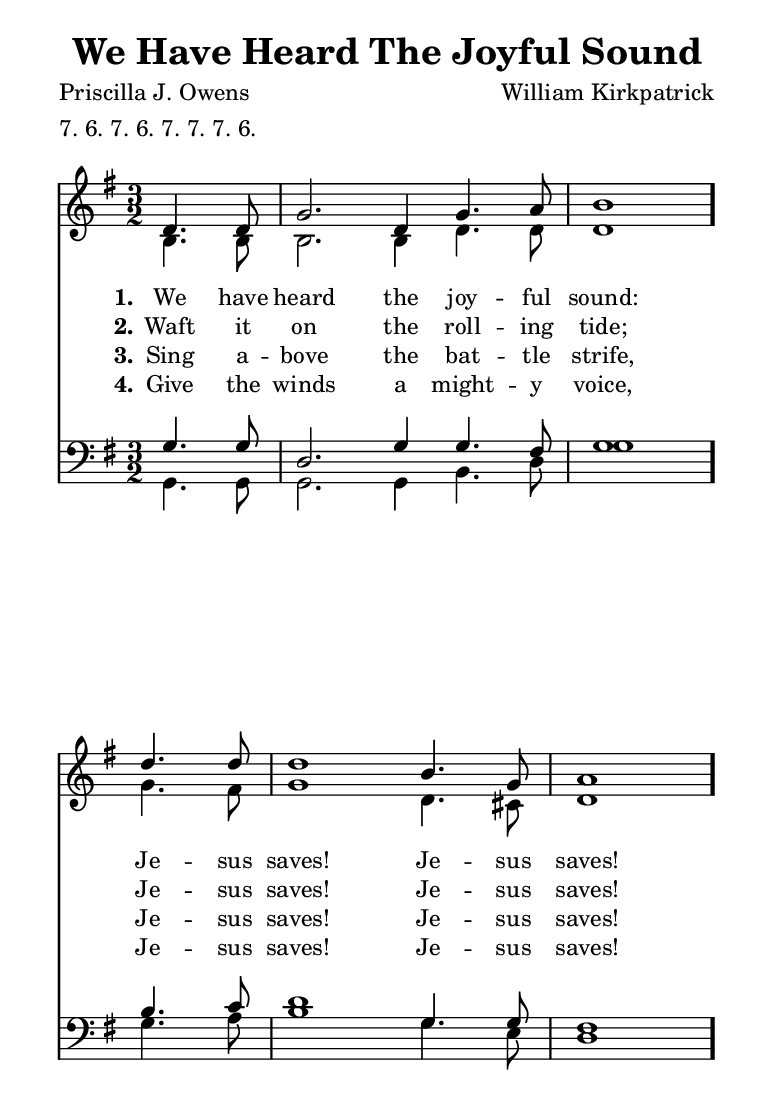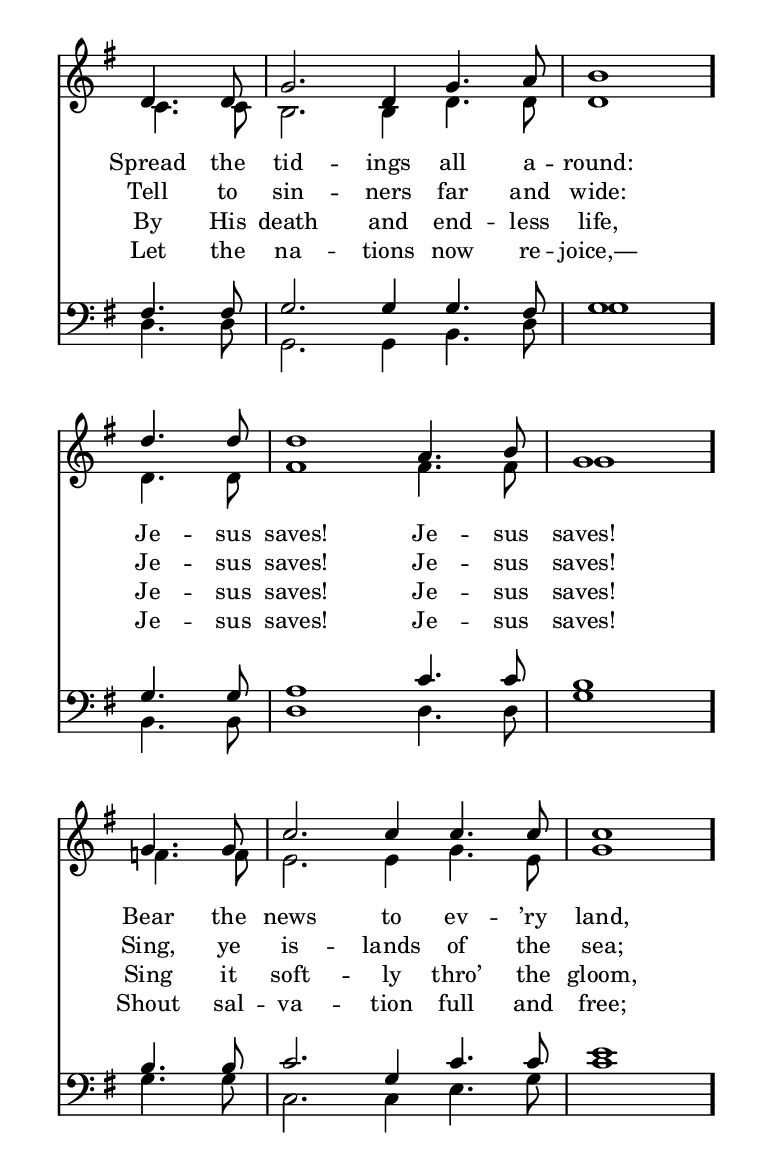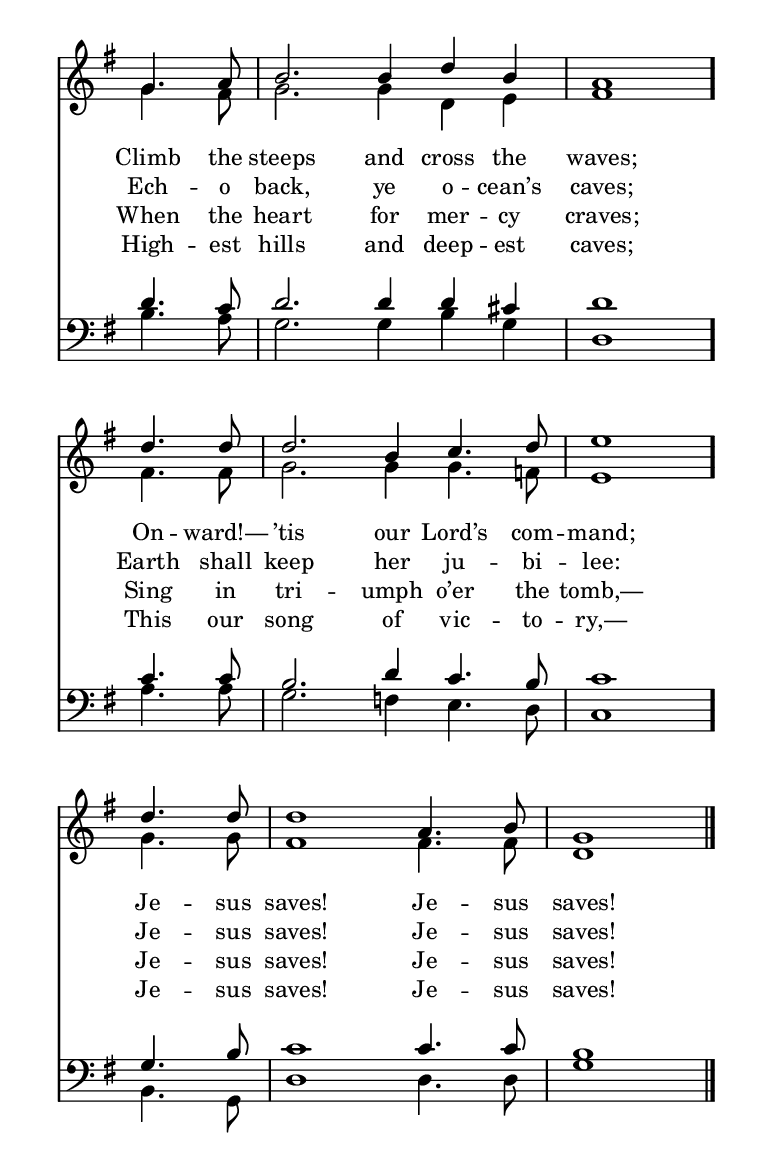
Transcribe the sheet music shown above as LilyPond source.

\include "common/global.ily"
\paper {
  \include "common/paper.ily"
  %ragged-bottom = ##t
  %ragged-last-bottom = ##t
  %systems-per-page = ##f
  %page-count = ##f
}

\header{
  hymnnumber = "132"
  title = "We Have Heard The Joyful Sound"
  tunename = "Jesus Saves"
  meter = "7. 6. 7. 6. 7. 7. 7. 6."
  poet = "Priscilla J. Owens"
  composer = "William Kirkpatrick"
  %copyright = ""
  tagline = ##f
}

% for fermata in MIDI
ta = { \tempo 2=80 }
tb = { \tempo 2=40 }

patternAA = { c4. c8 | c2. c4 c4. c8 | c1 }
patternAB = { c4. c8 | c2. c4 c4  c4 | c1 }

patternBA = { c4. c8 | c1 c4. c8 | c1 }

global = {
  \include "common/overrides.ily"
  \override Staff.TimeSignature.style = #'numbered
  \time 3/2
  \override Score.MetronomeMark.transparent = ##t % hide all fermata changes too
  \ta
  \key g \major
  \partial 2
  \autoBeamOff
}

notesSoprano = {
\global
\relative c' {

  \changePitch \patternAA { d d | g d g a | b }
  \changePitch \patternBA { d d | d b g | a }
  \changePitch \patternAA { d, d | g d g a | b }
  \changePitch \patternBA { d d | d a b | g }

  \changePitch \patternAA { g g | c c c c | c }
  \changePitch \patternAB { g a | b b d b | a }
  \changePitch \patternAA { d d | d b c d | e }
  \changePitch \patternBA { d d | d a b | g }

  \bar "|."

}
}

notesAlto = {
\global
\relative e' {

  \changePitch \patternAA { b b | b b d d | d }
  \changePitch \patternBA { g fis | g d cis | d }
  \changePitch \patternAA { c c | b b d d | d }
  \changePitch \patternBA { d d | fis fis fis | g }

  \changePitch \patternAA { f f | e e g e | g }
  \changePitch \patternAB { g fis | g g d e | fis }
  \changePitch \patternAA { fis fis | g g g f | e }
  \changePitch \patternBA { g g | fis fis fis | d }

}
}

notesTenor = {
\global
\relative a {

  \changePitch \patternAA { g g | d g g fis | g }
  \changePitch \patternBA { b c | d g, g | fis }
  \changePitch \patternAA { fis fis | g g g fis | g }
  \changePitch \patternBA { g g | a c c | b }

  \changePitch \patternAA { b b | c g c c | e }
  \changePitch \patternAB { d c | d d d cis | d }
  \changePitch \patternAA { c c | b d c b | c }
  \changePitch \patternBA { g b | c c c | b }

}
}

notesBass = {
\global
\relative f, {

  \changePitch \patternAA { g g | g g b d | g }
  \changePitch \patternBA { g a | b g e | d }
  \changePitch \patternAA { d d | g, g b d | g }
  \changePitch \patternBA { b, b | d d d | g }

  \changePitch \patternAA { g g | c, c e g | c }
  \changePitch \patternAB { b a | g g b g | d }
  \changePitch \patternAA { a' a | g f e d | c }
  \changePitch \patternBA { b g | d' d d | g }

}
}

wordsA = \lyricmode {
\set stanza = "1."

We have heard the joy -- ful sound: \bar "."
Je -- sus saves! Je -- sus saves! \bar "." \break
Spread the tid -- ings all a -- round: \bar "."
Je -- sus saves! Je -- sus saves! \bar "." \break
Bear the news to ev -- ’ry land, \bar "."
Climb the steeps and cross the waves; \bar "." \break
On -- ward!— ’tis our Lord’s com -- mand; \bar "."
Je -- sus saves! Je -- sus saves! \bar "." \break

}

wordsB = \lyricmode {
\set stanza = "2."

Waft it on the roll -- ing tide;
Je -- sus saves! Je -- sus saves!
Tell to sin -- ners far and wide:
Je -- sus saves! Je -- sus saves!
Sing, ye is -- lands of the sea;
Ech -- o back, ye o -- cean’s caves;
Earth shall keep her ju -- bi -- lee:
Je -- sus saves! Je -- sus saves!

}

wordsC = \lyricmode {
\set stanza = "3."

Sing a -- bove the bat -- tle strife,
Je -- sus saves! Je -- sus saves!
By His death and end -- less life,
Je -- sus saves! Je -- sus saves!
Sing it soft -- ly thro’ the gloom,
When the heart for mer -- cy craves;
Sing in tri -- umph o’er the tomb,—
Je -- sus saves! Je -- sus saves!

}

wordsD = \lyricmode {
\set stanza = "4."

Give the winds a might -- y voice,
Je -- sus saves! Je -- sus saves!
Let the na -- tions now re -- joice,—
Je -- sus saves! Je -- sus saves!
Shout sal -- va -- tion full and free;
High -- est hills and deep -- est caves;
This our song of vic -- to -- ry,—
Je -- sus saves! Je -- sus saves!

}

\score {
  \context ChoirStaff <<
    \context Staff = upper <<
      \set ChoirStaff.systemStartDelimiter = #'SystemStartBar
      \context Voice  = sopranos { \voiceOne << \notesSoprano >> }
      \context Voice  = altos { \voiceTwo << \notesAlto >> }
      \context Lyrics = one   \lyricsto sopranos \wordsA
      \context Lyrics = two   \lyricsto sopranos \wordsB
      \context Lyrics = three \lyricsto sopranos \wordsC
      \context Lyrics = four  \lyricsto sopranos \wordsD
    >>
    \context Staff = men <<
      \clef bass
      \context Voice  = tenors { \voiceOne << \notesTenor >> }
      \context Voice  = basses { \voiceTwo << \notesBass >> }
    >>
  >>
  \layout {
    \include "common/layout.ily"
  }
  \midi{
    \include "common/midi.ily"
  }
}

\version "2.19.49"  % necessary for upgrading to future LilyPond versions.

% vi:set et ts=2 sw=2 ai nocindent syntax=lilypond:
